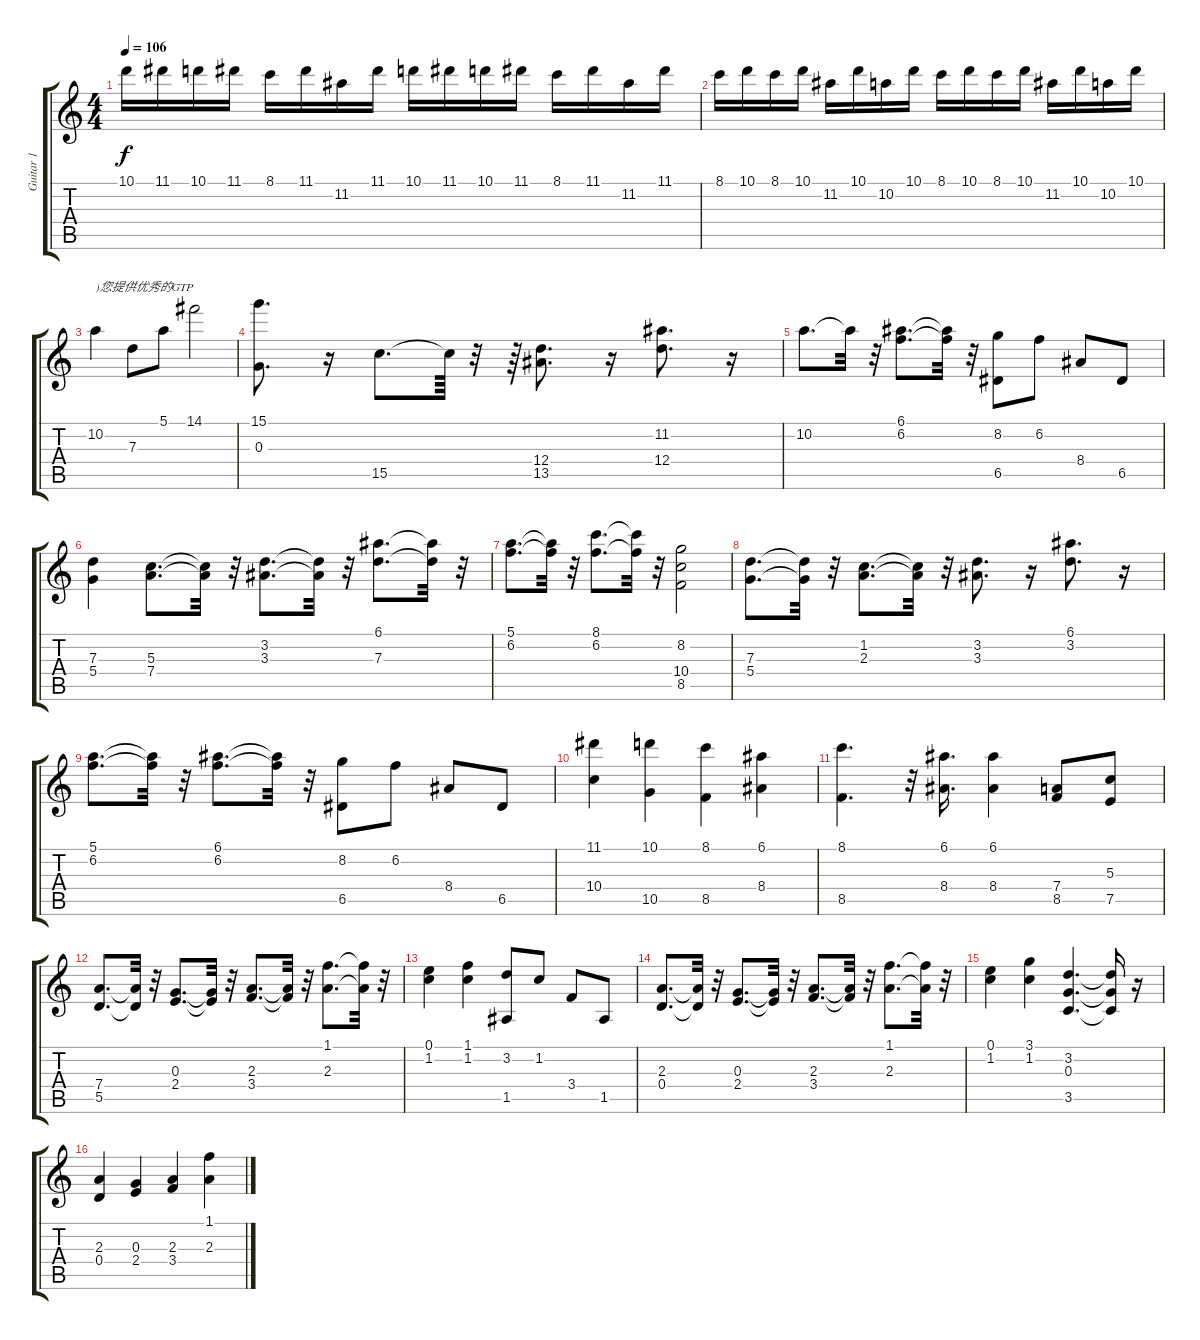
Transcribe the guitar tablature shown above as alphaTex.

\track ("Guitar 1" "Guitar 1") {instrument acousticguitarsteel}
\staff {score tabs}
\tuning (E4 B3 G3 D3 A2 E2) {hide}
\ts (4 4)
\tempo 106
\clef g2
\ks c
10.1.16{dy f} 11.1.16 10.1.16 11.1.16 8.1.16 11.1.16 11.2.16 11.1.16 10.1.16 11.1.16 10.1.16 11.1.16 8.1.16 11.1.16 11.2.16 11.1.16 |
8.1.16 10.1.16 8.1.16 10.1.16 11.2.16 10.1.16 10.2.16 10.1.16 8.1.16 10.1.16 8.1.16 10.1.16 11.2.16 10.1.16 10.2.16 10.1.16 |
10.2.4{txt ")您提供优秀的GTP"} 7.3.8 5.1.8 14.1.2 |
(15.1 0.3).8{d} r.16 15.5.8{d} 15.5{t}.64 r.32 r.64 (12.4 13.5).8{d} r.16 (11.2 12.4).8{d} r.16 |
10.2.8{d} 10.2{t}.32 r.32 (6.1 6.2).8{d} (6.1{t} 6.2{t}).32 r.32 (8.2 6.5).8 6.2.8 8.4.8 6.5.8 |
(7.3 5.4).4 (5.3 7.4).8{d} (5.3{t} 7.4{t}).32 r.32 (3.2 3.3).8{d} (3.2{t} 3.3{t}).32 r.32 (6.1 7.3).8{d} (6.1{t} 7.3{t}).32 r.32 |
(5.1 6.2).8{d} (5.1{t} 6.2{t}).32 r.32 (8.1 6.2).8{d} (8.1{t} 6.2{t}).32 r.32 (8.2 10.4 8.5).2 |
(7.3 5.4).8{d} (7.3{t} 5.4{t}).32 r.32 (1.2 2.3).8{d} (1.2{t} 2.3{t}).32 r.32 (3.2 3.3).8{d} r.16 (6.1 3.2).8{d} r.16 |
(5.1 6.2).8{d} (5.1{t} 6.2{t}).32 r.32 (6.1 6.2).8{d} (6.1{t} 6.2{t}).32 r.32 (8.2 6.5).8 6.2.8 8.4.8 6.5.8 |
(11.1 10.4).4 (10.1 10.5).4 (8.1 8.5).4 (6.1 8.4).4 |
(8.1 8.5).4{d} r.32 (6.1 8.4).16{d} (6.1 8.4).4 (7.4 8.5).8 (5.3 7.5).8 |
(7.4 5.5).8{d} (7.4{t} 5.5{t}).32 r.32 (0.3 2.4).8{d} (0.3{t} 2.4{t}).32 r.32 (2.3 3.4).8{d} (2.3{t} 3.4{t}).32 r.32 (1.1 2.3).8{d} (1.1{t} 2.3{t}).32 r.32 |
(0.1 1.2).4 (1.1 1.2).4 (3.2 1.5).8 1.2.8 3.4.8 1.5.8 |
(2.3 0.4).8{d} (2.3{t} 0.4{t}).32 r.32 (0.3 2.4).8{d} (0.3{t} 2.4{t}).32 r.32 (2.3 3.4).8{d} (2.3{t} 3.4{t}).32 r.32 (1.1 2.3).8{d} (1.1{t} 2.3{t}).32 r.32 |
(0.1 1.2).4 (3.1 1.2).4 (3.2 0.3 3.5).4{d} (3.2{t} 0.3{t} 3.5{t}).16 r.16 |
(2.3 0.4).4 (0.3 2.4).4 (2.3 3.4).4 (1.1 2.3).4
